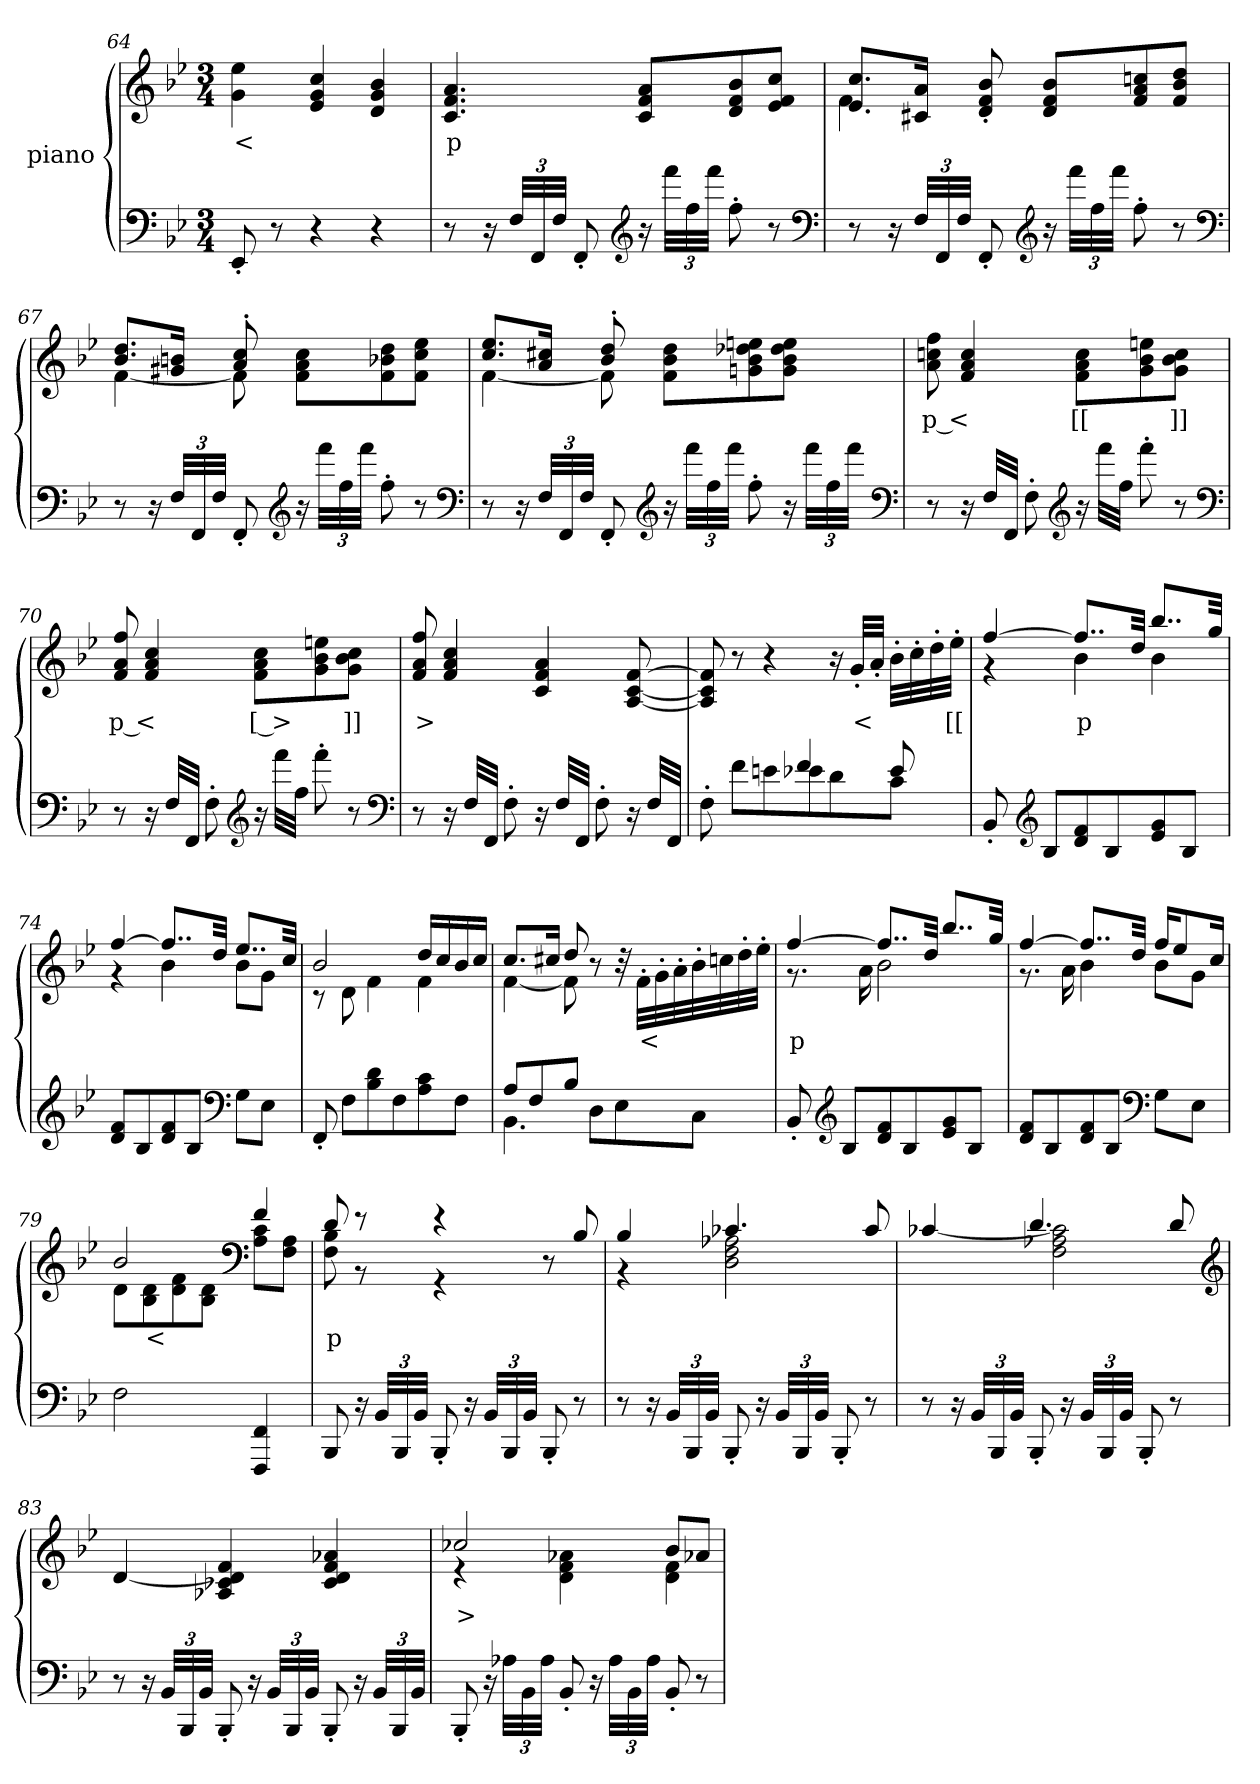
**kern	**kern	**text
*part2	*part1	*part1
*staff2	*staff1	*staff1
*	*I"piano	*
*clefF4	*clefG2	*
*k[b-e-]	*k[b-e-]	*
*B-:	*B-:	*
*M3/4	*M3/4	*
=64	=64	=64
8EE-'>	4g 4ee-	<
8r	.	.
4r	4e- 4g 4cc	.
4r	4d 4g 4b-	.
=65	=65	=65
8r	4.c 4.f 4.a	p
16r	.	.
48FLLL	.	.
48FF	.	.
48FJJJ	.	.
8FF'>	.	.
*clefG2	*	*
16r	8c 8f 8aL	.
48fffLLL	.	.
48ff	.	.
48fffJJJ	.	.
8ff'>	8d 8f 8b-	.
8r	8e- 8f 8ccJ	.
*clefF4	*	*
=66	=66	=66
*	*^	*
8r	8.e- 8.ccL	4f	.
16r	.	.	.
48FLLL	16c#X 16aJk	.	.
48FF	.	.	.
48FJJJ	.	.	.
8FF'>	8d'> 8f'> 8b-'>	2ryy	.
*clefG2	*	*	*
16r	8d 8f 8b-L	.	.
48fffLLL	.	.	.
48ff	.	.	.
48fffJJJ	.	.	.
8ff'>	8f 8a 8ccn	.	.
8r	8f 8b- 8ddJ	.	.
*clefF4	*	*	*
=67	=67	=67	=67
8r	8.b- 8.ddL	[4f	.
16r	.	.	.
48FLLL	16g#X 16bnJk	.	.
48FF	.	.	.
48FJJJ	.	.	.
8FF'>	8a'> 8cc'>	8f]	.
*clefG2	*	*	*
16r	8f 8a 8ccL	4.ryy	.
48fffLLL	.	.	.
48ff	.	.	.
48fffJJJ	.	.	.
8ff'>	8f 8b-X 8dd	.	.
8r	8f 8cc 8ee-J	.	.
*clefF4	*	*	*
=68	=68	=68	=68
8r	8.cc 8.ee-L	[4f	.
16r	.	.	.
48FLLL	16a 16cc#XJk	.	.
48FF	.	.	.
48FJJJ	.	.	.
8FF'>	8b-'> 8dd'>	8f]	.
*clefG2	*	*	*
16r	8f 8b- 8ddL	4.ryy	.
48fffLLL	.	.	.
48ff	.	.	.
48fffJJJ	.	.	.
8ff'>	8gn 8b- 8dd-X 8een	.	.
16r	8g 8b- 8dd- 8eeJ	.	.
48fffLLL	.	.	.
48ff	.	.	.
48fffJJJ	.	.	.
*	*v	*v	*
*clefF4	*	*
=69	=69	=69
8r	8a 8ccn 8ff	p <
16r	4f 4a 4cc	.
32FLLL	.	.
32FFJJJ	.	.
8F'>	.	.
*clefG2	*	*
16r	8f 8a 8ccL	[[
32fffLLL	.	.
32ffJJJ	.	.
8fff'>	8g 8b- 8een	.
8r	8g 8b- 8ccJ	]]
*clefF4	*	*
=70	=70	=70
8r	8f/ 8a/ 8ff/	p <
16r	4f 4a 4cc	.
32FLLL	.	.
32FFJJJ	.	.
8F'>	.	.
*clefG2	*	*
16r	8f 8a 8ccL	[ >
32fffLLL	.	.
32ffJJJ	.	.
8fff'>	8g 8b- 8een	.
8r	8g 8b- 8ccJ	]]
*clefF4	*	*
=71	=71	=71
8r	8f/ 8a/ 8ff/	>
16r	4f 4a 4cc	.
32FLLL	.	.
32FFJJJ	.	.
8F'>	.	.
16r	4c 4f 4a	.
32FLLL	.	.
32FFJJJ	.	.
8F'>	.	.
16r	[8A [8c [8f	.
32FLLL	.	.
32FFJJJ	.	.
=72	=72	=72
*^	*	*
4.ryy	8F'>	8A] 8c] 8f]	.
.	8fL	8r	<
.	8en	4r	.
4f	8e-X	.	.
.	8d	16r	.
.	.	32g'>LLL	<
.	.	32a'>JJJ	.
8e-	8cJ	32b-'>LLL	.
.	.	32cc'>	.
.	.	32dd'>	.
.	.	32ee-'>JJJ	[[
*v	*v	*	*
=73	=73	=73
*	*^	*
8BB-'>	[4ff	4r	.
*clefG2	*	*	*
8B-L	.	.	.
8d 8f	8..ffL]	4b-	p
8B-	.	.	.
.	32ddJkk	.	.
8e- 8g	8..bb-L	4b-	.
8B-J	.	.	.
.	32ggJkk	.	.
=74	=74	=74	=74
8d 8fL	[4ff	4r	.
8B-	.	.	.
8d 8f	8..ffL]	4b-	.
8B-J	.	.	.
.	32ddJkk	.	.
*clefF4	*	*	*
8GL	8..ee-L	8b-L	.
8E-J	.	8gJ	.
.	32ccJkk	.	.
=75	=75	=75	=75
8FF'>	2b-	8r	.
8FL	.	8d	.
8B- 8d	.	4f	.
8F	.	.	.
8A 8c	16ddLL	4f	.
.	16cc	.	.
8FJ	16b-	.	.
.	16ccJJ	.	.
=76	=76	=76	=76
*^	*	*	*
8AL	4.BB-	8.ccL	[4f	.
8F	.	.	.	.
.	.	16cc#XJk	.	.
8B-J	.	8dd	8f]	.
4.ryy	8DL	4.ryy	8r	.
.	8E-	.	32r	.
.	.	.	32f'>LLL	<
.	.	.	32g'>	.
.	.	.	32a'>	.
.	8CJ	.	32b-'>	.
.	.	.	32ccn	.
.	.	.	32dd'>	.
.	.	.	32ee-'>JJJ	.
*v	*v	*	*	*
=77	=77	=77	=77
8BB-'>	[4ff	8.r	p
*clefG2	*	*	*
8B-L	.	.	.
.	.	16a	.
8d 8f	8..ffL]	2b-	.
8B-	.	.	.
.	32ddJkk	.	.
8e- 8g	8..bb-L	.	.
8B-J	.	.	.
.	32ggJkk	.	.
=78	=78	=78	=78
8d 8fL	[4ff	8.r	.
8B-	.	.	.
.	.	16a	.
8d 8f	8..ffL]	4b-	.
8B-J	.	.	.
.	32ddJkk	.	.
*clefF4	*	*	*
8GL	16ffKL	8b-L	.
.	8ee-	.	.
8E-J	.	8gJ	.
.	16ccJk	.	.
=79	=79	=79	=79
2F	2b-	8dL	.
.	.	8B- 8d	<
.	.	8d 8f	.
.	.	8B- 8dJ	.
*	*clefF4	*	*
4FFF 4FF	4f	8A 8cL	.
.	.	8F 8AJ	.
=80	=80	=80	=80
8BBB-	8d	8F 8B-	p
16r	8r	8r	.
48BB-LLL	.	.	.
48BBB-	.	.	.
48BB-JJJ	.	.	.
8BBB-'>	4r	4r	.
16r	.	.	.
48BB-LLL	.	.	.
48BBB-	.	.	.
48BB-JJJ	.	.	.
8BBB-'>	8r	4ryy	.
8r	8B-/	.	.
=81	=81	=81	=81
8r	4B-	4r	.
16r	.	.	.
48BB-LLL	.	.	.
48BBB-	.	.	.
48BB-JJJ	.	.	.
8BBB-'>	4.c-X	2D 2F 2A-X	.
16r	.	.	.
48BB-LLL	.	.	.
48BBB-	.	.	.
48BB-JJJ	.	.	.
8BBB-'>	.	.	.
8r	8c-	.	.
=82	=82	=82	=82
8r	[4c-X/	4ryy	.
16r	.	.	.
48BB-LLL	.	.	.
48BBB-	.	.	.
48BB-JJJ	.	.	.
8BBB-'>	4.d	2F 2A-X 2c-]	.
16r	.	.	.
48BB-LLL	.	.	.
48BBB-	.	.	.
48BB-JJJ	.	.	.
8BBB-'>	.	.	.
8r	8d	.	.
*	*v	*v	*
*	*clefG2	*
=83	=83	=83
8r	[4d	.
16r	.	.
48BB-LLL	.	.
48BBB-	.	.
48BB-JJJ	.	.
8BBB-'>	4A-X 4c-X 4d] 4f	.
16r	.	.
48BB-LLL	.	.
48BBB-	.	.
48BB-JJJ	.	.
8BBB-'>	4c- 4d 4f 4a-	.
16r	.	.
48BB-LLL	.	.
48BBB-	.	.
48BB-JJJ	.	.
=84	=84	=84
*	*^	*
8BBB-'>	2cc-X	4r	>
16r	.	.	.
48A-XLLL	.	.	.
48BB-	.	.	.
48A-JJJ	.	.	.
8BB-'>	.	4d 4f 4a-	.
16r	.	.	.
48A-LLL	.	.	.
48BB-	.	.	.
48A-JJJ	.	.	.
8BB-'>	8b-L	4d 4f	.
8r	8a-XJ	.	.
*	*v	*v	*
=	=	=
*-	*-	*-
